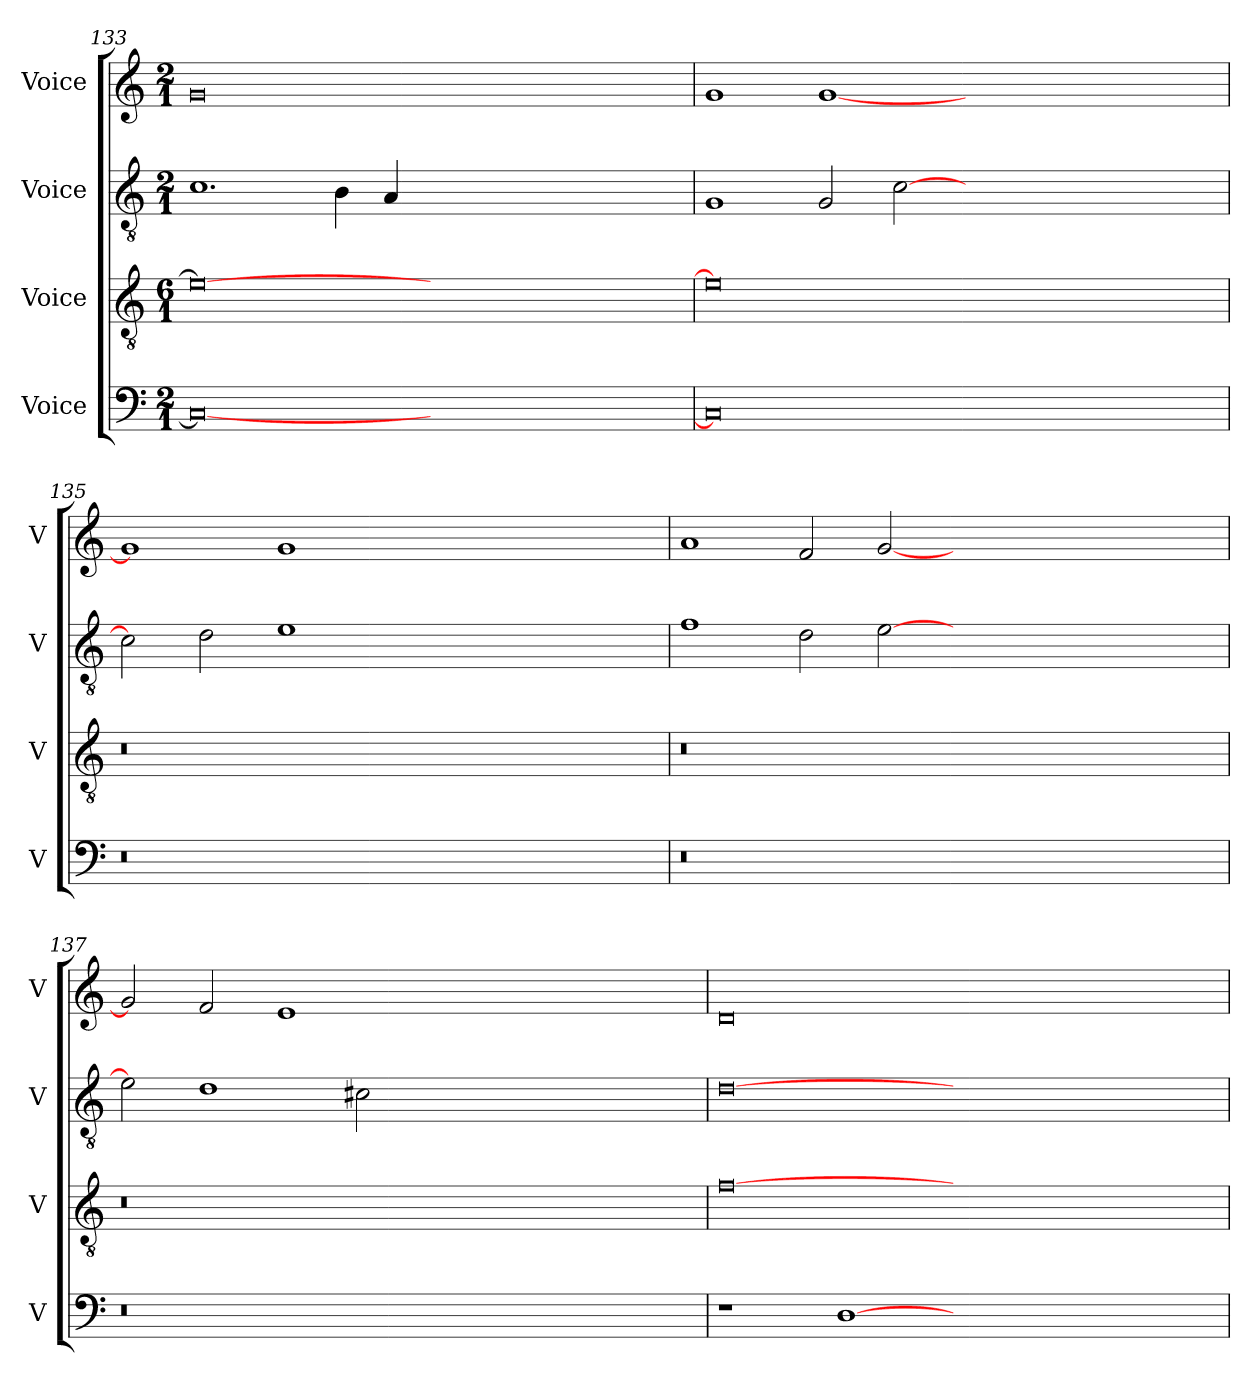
**kern	**kern	**kern	**kern
*part4	*part3	*part2	*part1
*staff4	*staff3	*staff2	*staff1
*I"Voice	*I"Voice	*I"Voice	*I"Voice
*I'V	*I'V	*I'V	*I'V
*clefF4	*clefGv2	*clefGv2	*clefG2
*k[]	*k[]	*k[]	*k[]
*M2/1	*M6/1	*M2/1	*M2/1
=133	=133	=133	=133
0C_	0e_	1.c	0g
.	.	4B\	.
.	.	4A/	.
00ryy	00ryy	00ryy	00ryy
!!LO:LB:g=z
=134	=134	=134	=134
0C]	0e]	1G	1g
.	.	2G/	[1g
.	.	[2c\	.
00ryy	00ryy	00ryy	00ryy
=135	=135	=135	=135
0r	0r	2c\]	1g]
.	.	2d\	.
.	.	1e	1g
00ryy	00ryy	00ryy	00ryy
!!LO:LB:g=z
=136	=136	=136	=136
0r	0r	1f	1a
.	.	2d\	2f/
.	.	[2e\	[2g/
00ryy	00ryy	00ryy	00ryy
=137	=137	=137	=137
0r	0r	2e\]	2g/]
.	.	1d	2f/
.	.	.	1e
.	.	2c#X\	.
00ryy	00ryy	00ryy	00ryy
!!LO:PB:g=z
=138	=138	=138	=138
1r	[0f	[0d	0d
[1D	.	.	.
00ryy	00ryy	00ryy	00ryy
=	=	=	=
*-	*-	*-	*-
